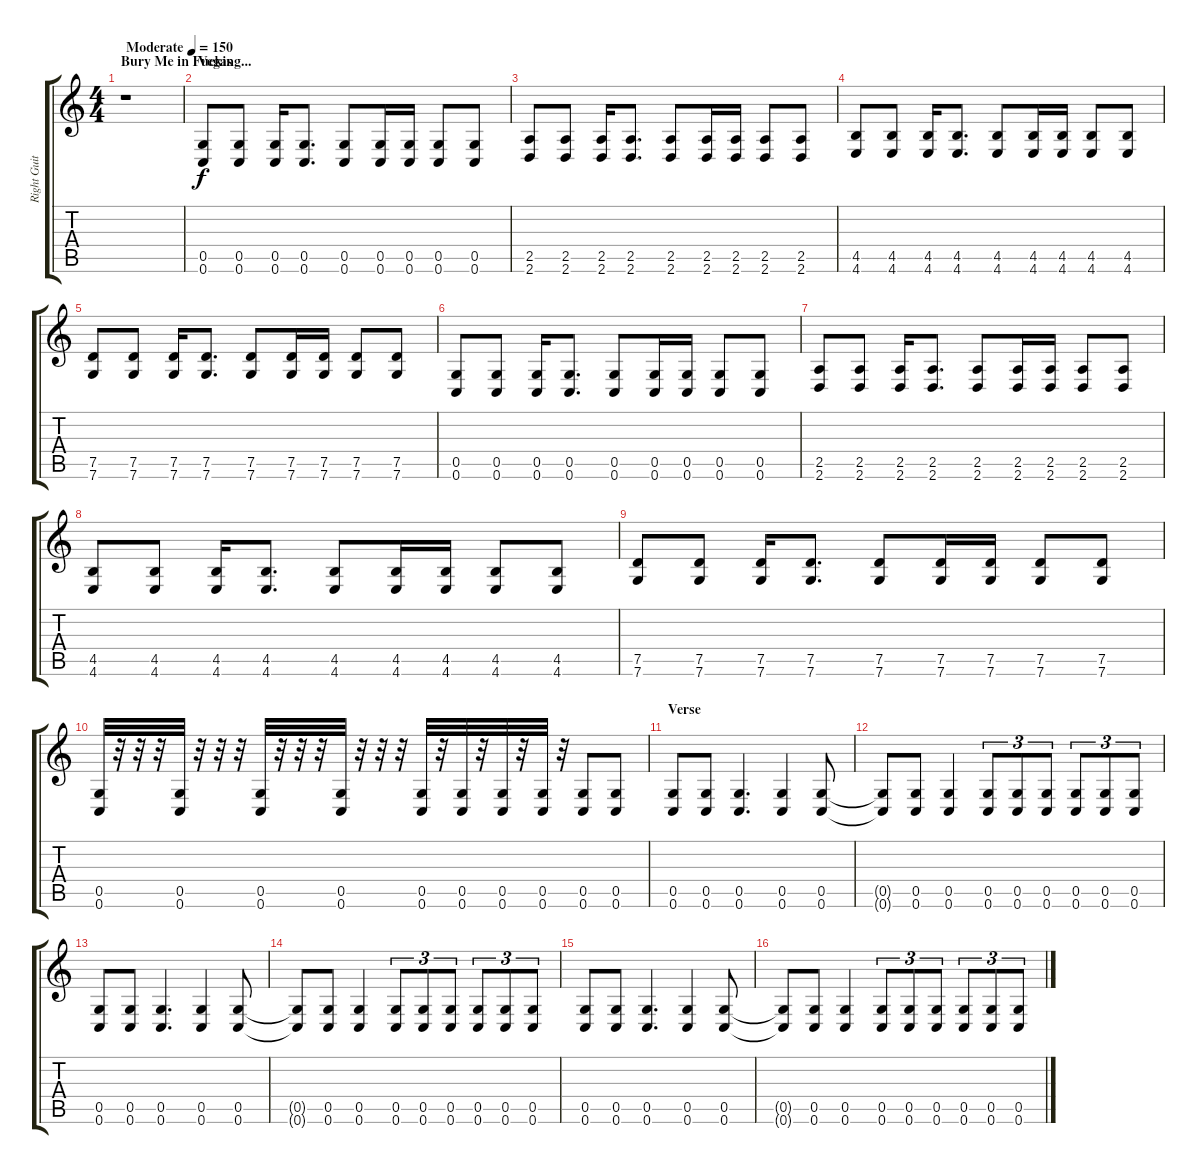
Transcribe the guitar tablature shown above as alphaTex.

\track ("Right Guitar" "Right Guit") {instrument distortionguitar}
\staff {score tabs}
\tuning (D4 A3 F3 C3 G2 C2) {hide}
\ts (4 4)
\section ("" "Bury Me in Fucking...")
\tempo (150 "Moderate")
\clef g2
\ks c
r.1{dy f instrument distortionguitar} |
\section ("" "Vegas")
(0.5 0.6).8 (0.5 0.6).8 (0.5 0.6).16 (0.5 0.6).8{d} (0.5 0.6).8 (0.5 0.6).16 (0.5 0.6).16 (0.5 0.6).8 (0.5 0.6).8 |
(2.5 2.6).8 (2.5 2.6).8 (2.5 2.6).16 (2.5 2.6).8{d} (2.5 2.6).8 (2.5 2.6).16 (2.5 2.6).16 (2.5 2.6).8 (2.5 2.6).8 |
(4.5 4.6).8 (4.5 4.6).8 (4.5 4.6).16 (4.5 4.6).8{d} (4.5 4.6).8 (4.5 4.6).16 (4.5 4.6).16 (4.5 4.6).8 (4.5 4.6).8 |
(7.5 7.6).8 (7.5 7.6).8 (7.5 7.6).16 (7.5 7.6).8{d} (7.5 7.6).8 (7.5 7.6).16 (7.5 7.6).16 (7.5 7.6).8 (7.5 7.6).8 |
(0.5 0.6).8 (0.5 0.6).8 (0.5 0.6).16 (0.5 0.6).8{d} (0.5 0.6).8 (0.5 0.6).16 (0.5 0.6).16 (0.5 0.6).8 (0.5 0.6).8 |
(2.5 2.6).8 (2.5 2.6).8 (2.5 2.6).16 (2.5 2.6).8{d} (2.5 2.6).8 (2.5 2.6).16 (2.5 2.6).16 (2.5 2.6).8 (2.5 2.6).8 |
(4.5 4.6).8 (4.5 4.6).8 (4.5 4.6).16 (4.5 4.6).8{d} (4.5 4.6).8 (4.5 4.6).16 (4.5 4.6).16 (4.5 4.6).8 (4.5 4.6).8 |
(7.5 7.6).8 (7.5 7.6).8 (7.5 7.6).16 (7.5 7.6).8{d} (7.5 7.6).8 (7.5 7.6).16 (7.5 7.6).16 (7.5 7.6).8 (7.5 7.6).8 |
(0.5 0.6).32 r.32 r.32 r.32 (0.5 0.6).32 r.32 r.32 r.32 (0.5 0.6).32 r.32 r.32 r.32 (0.5 0.6).32 r.32 r.32 r.32 (0.5 0.6).32 r.32 (0.5 0.6).32 r.32 (0.5 0.6).32 r.32 (0.5 0.6).32 r.32 (0.5 0.6).8 (0.5 0.6).8 |
\section ("" "Verse")
(0.5 0.6).8 (0.5 0.6).8 (0.5 0.6).4{d} (0.5 0.6).4 (0.5 0.6).8 |
(0.5{t} 0.6{t}).8 (0.5 0.6).8 (0.5 0.6).4 (0.5 0.6).8{tu (3 2)} (0.5 0.6).8{tu (3 2)} (0.5 0.6).8{tu (3 2)} (0.5 0.6).8{tu (3 2)} (0.5 0.6).8{tu (3 2)} (0.5 0.6).8{tu (3 2)} |
(0.5 0.6).8 (0.5 0.6).8 (0.5 0.6).4{d} (0.5 0.6).4 (0.5 0.6).8 |
(0.5{t} 0.6{t}).8 (0.5 0.6).8 (0.5 0.6).4 (0.5 0.6).8{tu (3 2)} (0.5 0.6).8{tu (3 2)} (0.5 0.6).8{tu (3 2)} (0.5 0.6).8{tu (3 2)} (0.5 0.6).8{tu (3 2)} (0.5 0.6).8{tu (3 2)} |
(0.5 0.6).8 (0.5 0.6).8 (0.5 0.6).4{d} (0.5 0.6).4 (0.5 0.6).8 |
(0.5{t} 0.6{t}).8 (0.5 0.6).8 (0.5 0.6).4 (0.5 0.6).8{tu (3 2)} (0.5 0.6).8{tu (3 2)} (0.5 0.6).8{tu (3 2)} (0.5 0.6).8{tu (3 2)} (0.5 0.6).8{tu (3 2)} (0.5 0.6).8{tu (3 2)}
